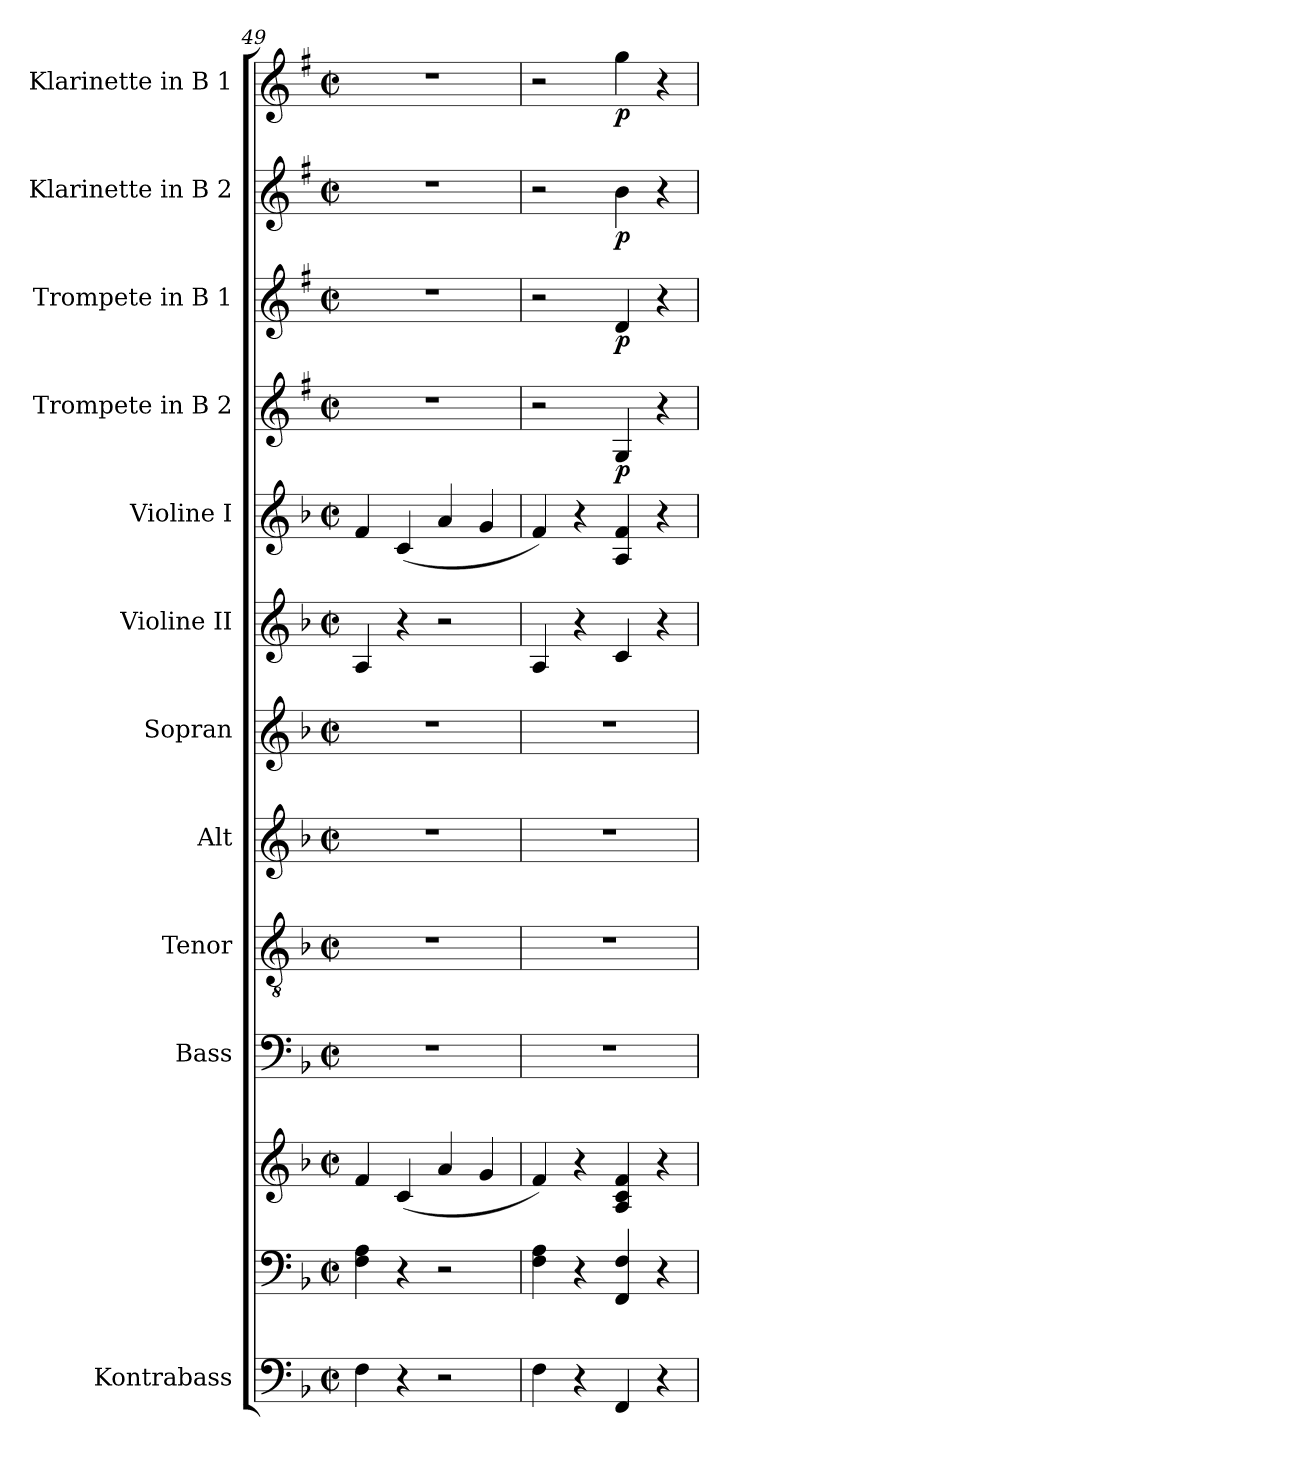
**kern	**kern	**kern	**kern	**kern	**kern	**kern	**kern	**kern	**kern	**dynam	**kern	**dynam	**kern	**dynam	**kern	**dynam
*part12	*part11	*part11	*part10	*part9	*part8	*part7	*part6	*part5	*part4	*part4	*part3	*part3	*part2	*part2	*part1	*part1
*staff13	*staff12	*staff11	*staff10	*staff9	*staff8	*staff7	*staff6	*staff5	*staff4	*staff4	*staff3	*staff3	*staff2	*staff2	*staff1	*staff1
*I"Kontrabass	*	*	*I"Bass	*I"Tenor	*I"Alt	*I"Sopran	*I"Violine II	*I"Violine I	*I"Trompete in B 2	*	*I"Trompete in B 1	*	*I"Klarinette in B 2	*	*I"Klarinette in B 1	*
*I'Kb.	*	*	*I'B	*I'T	*I'A	*I'S	*I'Vl. II	*I'Vl. I	*	*	*	*	*	*	*	*
*clefF4	*clefF4	*clefG2	*clefF4	*clefGv2	*clefG2	*clefG2	*clefG2	*clefG2	*clefG2	*	*clefG2	*	*clefG2	*	*clefG2	*
*ITrd7c12	*	*	*	*	*	*	*	*	*ITrd1c2	*	*ITrd1c2	*	*ITrd1c2	*	*ITrd1c2	*
*k[b-]	*k[b-]	*k[b-]	*k[b-]	*k[b-]	*k[b-]	*k[b-]	*k[b-]	*k[b-]	*k[b-]	*	*k[b-]	*	*k[b-]	*	*k[b-]	*
*F:	*F:	*F:	*F:	*F:	*F:	*F:	*F:	*F:	*F:	*	*F:	*	*F:	*	*F:	*
*M2/2	*M2/2	*M2/2	*M2/2	*M2/2	*M2/2	*M2/2	*M2/2	*M2/2	*M2/2	*	*M2/2	*	*M2/2	*	*M2/2	*
*met(c|)	*met(c|)	*met(c|)	*met(c|)	*met(c|)	*met(c|)	*met(c|)	*met(c|)	*met(c|)	*met(c|)	*	*met(c|)	*	*met(c|)	*	*met(c|)	*
=49	=49	=49	=49	=49	=49	=49	=49	=49	=49	=49	=49	=49	=49	=49	=49	=49
4FF\	4F\ 4A\	4f/	1r	1r	1r	1r	4A/	4f/	1r	.	1r	.	1r	.	1r	.
4r	4r	(<4c/	.	.	.	.	4r	(<4c/	.	.	.	.	.	.	.	.
2r	2r	4a/	.	.	.	.	2r	4a/	.	.	.	.	.	.	.	.
.	.	4g/	.	.	.	.	.	4g/	.	.	.	.	.	.	.	.
=50	=50	=50	=50	=50	=50	=50	=50	=50	=50	=50	=50	=50	=50	=50	=50	=50
4FF\	4F\ 4A\	4f/)	1r	1r	1r	1r	4A/	4f/)	2r	.	2r	.	2r	.	2r	.
4r	4r	4r	.	.	.	.	4r	4r	.	.	.	.	.	.	.	.
!	!	!	!	!	!	!	!	!	!	!LO:DY:b	!	!LO:DY:b	!	!LO:DY:b	!	!LO:DY:b
4FFF/	4FF/ 4F/	4A/ 4c/ 4f/	.	.	.	.	4c/	4A/ 4f/	4F/	p	4c/	p	4a\	p	4ff\	p
4r	4r	4r	.	.	.	.	4r	4r	4r	.	4r	.	4r	.	4r	.
=	=	=	=	=	=	=	=	=	=	=	=	=	=	=	=	=
*-	*-	*-	*-	*-	*-	*-	*-	*-	*-	*-	*-	*-	*-	*-	*-	*-
